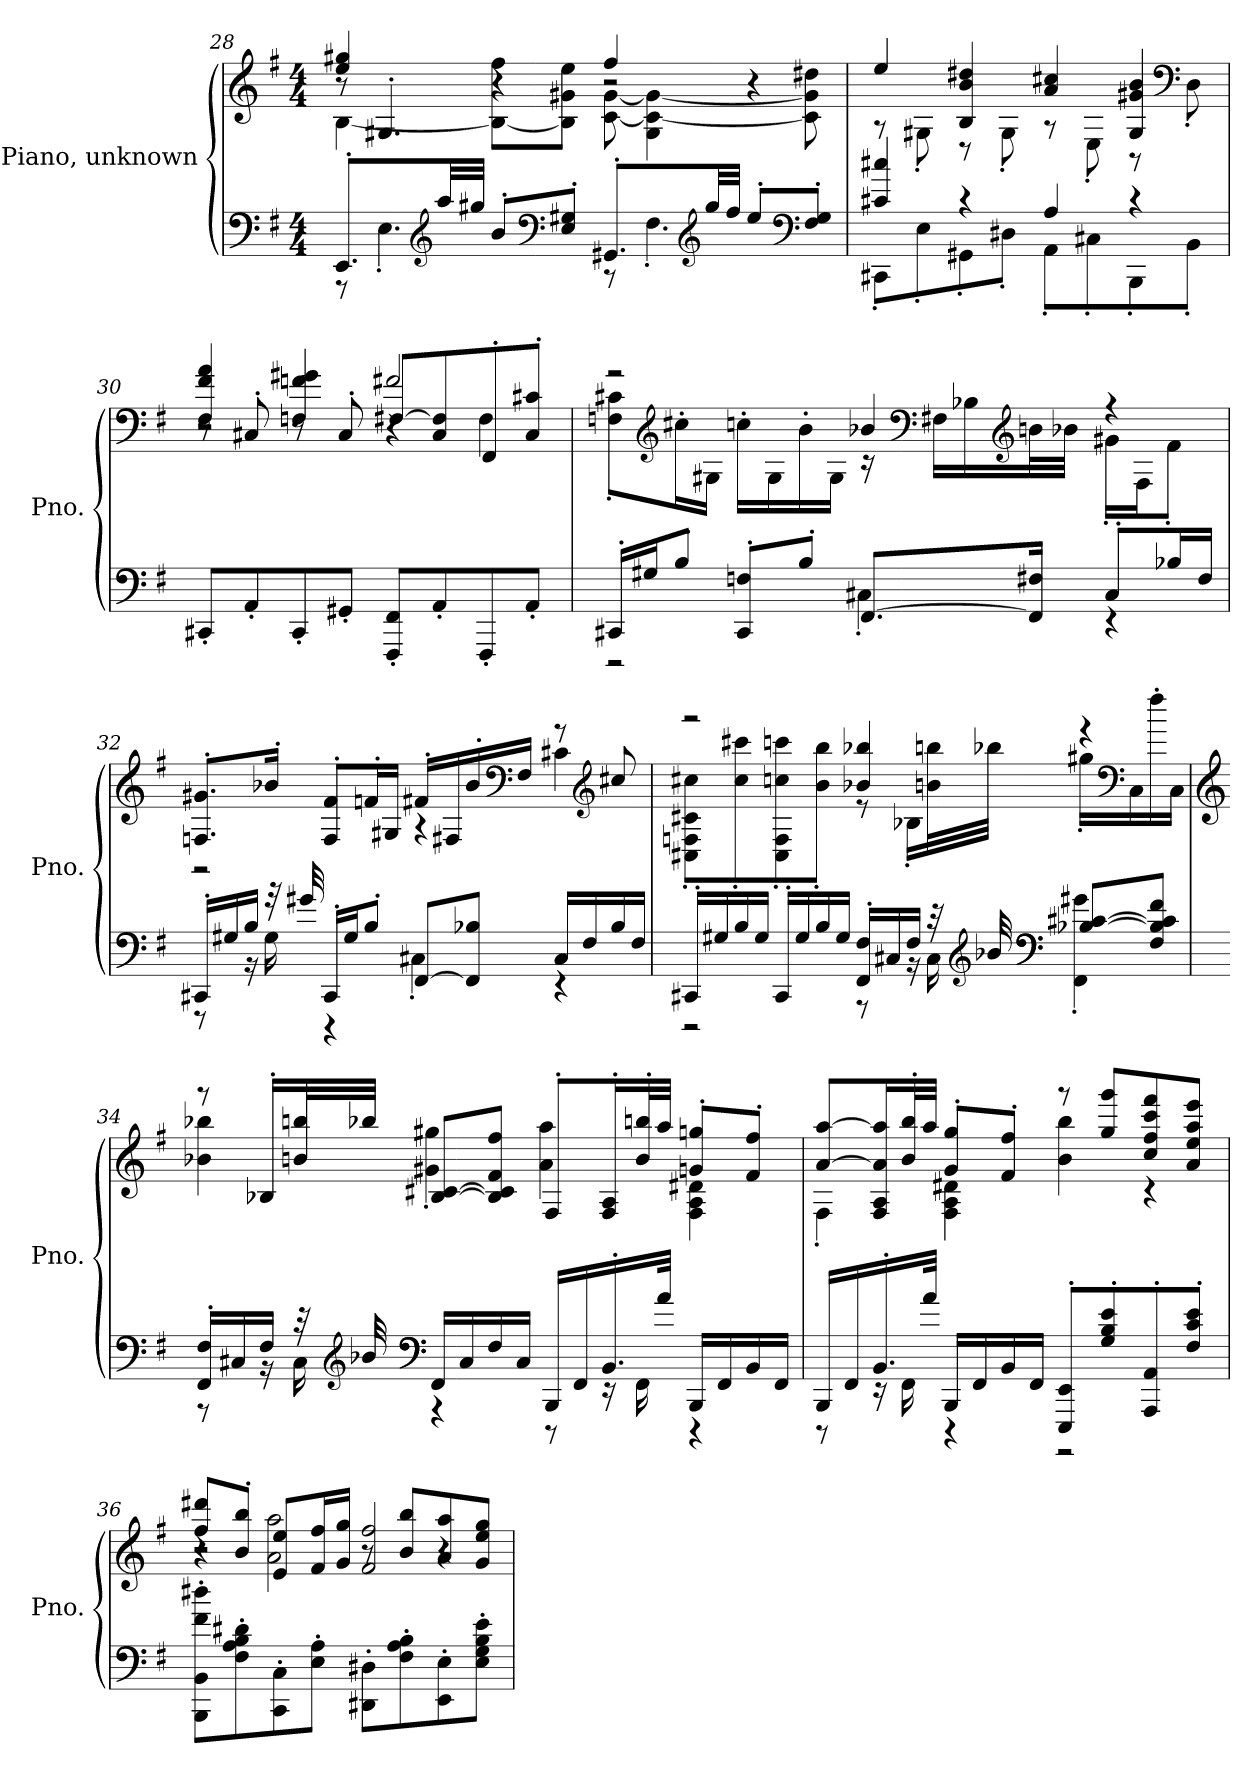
**kern	**kern
*part1	*part1
*staff2	*staff1
*I"Piano, unknown	*
*I'Pno.	*
*clefF4	*clefG2
*k[f#]	*k[f#]
*M4/4	*M4/4
=28	=28
*^	*^
*	*	*	*^
8.EE'/L	8r	4ee/ 4gg#X/	[4B\	8r
.	4.E'\	.	.	4.G#X'/
*clefG2	*	*	*	*
32aa/LL	.	.	.	.
32gg#X/JJJ	.	.	.	.
8b'/L	.	4r	8B\_ 8ff#\L	.
*clefF4	*	*	*	*
8E/' 8G#X/'J	.	.	8B\] 8g#X\ 8ee\J	.
8.GG#X'/L	8r	4ff#/	[8c\ [8g#\	2r
.	4.F#'\	.	4G#\ 4c\_ 4g#\_	.
*clefG2	*	*	*	*
32gg#/LL	.	.	.	.
32ff#/JJJ	.	.	.	.
8ee'/L	.	4r	.	.
*clefF4	*	*	*	*
8F#/' 8G#/'J	.	.	8c\] 8g#\] 8dd#X\	.
*	*	*	*v	*v
!!LO:LB:g=z
=29	=29	=29	=29
4c#X/ 4cc#X/	8CC#X'\L	4ee/	8r
.	8E'\	.	8G#X'\
4r	8GG#X'\	4B/ 4b/ 4dd#X/	8r
.	8D#X'\J	.	8G#'\
4A/	8AA'\L	4a/ 4cc#X/	8r
.	8C#X'\	.	8E'\
4r	8BBB'\	4G#/ 4g#X/ 4b/	8r
*	*	*clefF4	*
.	8BB'\J	.	8D'\
*v	*v	*	*
=30	=30	=30
*	*	*^
8CC#X'/L	4F#/ 4f#/ 4a/	2r	8r
8AA'/	.	.	8C#X'/
8CC#'/	4Fn/ 4fn/ 4g#X/	.	8r
8GG#X'/J	.	.	8C#'/
8FFF#/' 8FF#/'L	2f#X/	4r	[8F#X/L
8AA'/	.	.	8C#/ 8F#/]
8FFF#'/	.	4F#\	8FF#'/
8AA'/J	.	.	8C#/' 8c#X/'J
*	*	*v	*v
!!LO:LB:g=z
=31	=31	=31
*^	*	*
16CC#X'/LL	2r	2r	8Fn\' 8c#X\'L
16G#X/J	.	.	.
*	*	*clefG2	*
8B'/J	.	.	16cc#X'\L
.	.	.	16G#X\JJ
8CC#/' 8Fn/'L	.	.	16ccn'\LL
.	.	.	16G#\
8B'/J	.	.	16b'\
.	.	.	16G#\JJ
[8.FF#/L	4C#X'\	4b-X/	16r
*	*	*clefF4	*
.	.	.	16F#X\LL
.	.	.	16B-X\
*	*	*clefG2	*
16FF#/] 16F#X/Jk	.	.	32bn\L
.	.	.	32b-X\JJJ
8C#'/L	4r	4r	16g#X'\LL
.	.	.	16F#\J
16B-X/L	.	.	8f#'\J
16F#/JJ	.	.	.
!!LO:LB:g=z	!!
=32	=32	=32	=32
16CC#X'/LL	8r	8.Fn/' 8.g#X/'L	2r
16G#X/	.	.	.
16B/JJ	16r	.	.
32r	16G#\	16b-X'/Jk	.
32g#X/	.	.	.
16CC#'/LL	4r	8F/' 8f#/'L	.
16G#/J	.	.	.
8B'/J	.	16fn'/L	.
.	.	16G#X/JJ	.
[8FF#/L	4C#X'\	16f#X'/LL	4r
.	.	16F#X/	.
8FF#/] 8B-X/J	.	16b-'/	.
*	*	*clefF4	*
.	.	16F#/JJ	.
16C#/LL	4r	8r	4c#X\
16F#/	.	.	.
*	*	*clefG2	*
16B-/	.	8cc#X/	.
16F#/JJ	.	.	.
!!LO:LB:g=z	!!
=33	=33	=33	=33
16CC#X'/LL	2r	2r	8C#X\' 8Fn\' 8c#X\' 8cc#X\'L
16G#X/	.	.	.
16B/	.	.	8cc#\' 8ccc#X\'
16G#/JJ	.	.	.
16CC#'/LL	.	.	8C#\' 8F\' 8ccn\' 8cccn\'
16G#/	.	.	.
16B/	.	.	8b\' 8bb\'J
16G#/JJ	.	.	.
16FF#/' 16F#/'LL	8r	4b-X/ 4bb-X/	8r
16C#X/	.	.	.
16F#/JJ	16r	.	16B-X'\LL
32r	16C#\	.	32bn\ 32bbn\L
*clefG2	*	*	*
32b-X/	.	.	32bb-X\JJJ
*clefF4	*	*	*
[8B-X/ [8c#X/L	4FF#\' 4g#X\'	4r	16gg#X'\LL
*	*	*clefF4	*
.	.	.	16C#\
8F#/ 8B-/] 8c#/] 8f#/J	.	.	16ff#'\
.	.	.	16C#\JJ
!!LO:LB:g=z	!!
=34	=34	=34	=34
*	*	*clefG2	*
16FF#/' 16F#/'LL	8r	8r	4b-X\ 4bb-X\
16C#X/	.	.	.
16F#/JJ	16r	16B-X'/LL	.
32r	16C#\	32bn/ 32bbn/L	.
*clefG2	*	*	*
32b-X/	.	32bb-X/JJJ	.
*clefF4	*	*	*
16FF#/LL	4r	[8B-/ [8c#X/L	4g#X\' 4gg#X\'
16C#/	.	.	.
16F#/	.	8B-/] 8c#/] 8f#/ 8ff#/J	.
16C#/JJ	.	.	.
16BBB/LL	8r	8F#'/L	4a\ 4aa\
16FF#/	.	.	.
16.BB'/	16r	16F#/' 16A/'L	.
.	16FF#\	32b/' 32bbn/'L	.
32a/JJk	.	32aa/JJJ	.
16BBB/LL	4r	8gn/' 8ggn/'L	4F#\ 4A\ 4d#X\
16FF#/	.	.	.
16BB/	.	8f#/' 8ff#/'J	.
16FF#/JJ	.	.	.
=35	=35	=35	=35
16BBB/LL	8r	[8a/ [8aa/L	4F#'\
16FF#/	.	.	.
16.BB'/	16r	16F#/ 16A/ 16a/] 16aa/]L	.
.	16FF#\	32b/' 32bb/'L	.
32a/JJk	.	32aa/JJJ	.
16BBB/LL	4r	8g/' 8gg/'L	4F#\ 4A\ 4d#X\
16FF#/	.	.	.
16BB/	.	8f#/' 8ff#/'J	.
16FF#/JJ	.	.	.
8EEE/' 8EE/'L	2r	8r	4b\ 4bb\
8G/' 8B/' 8e/'	.	8gg/ 8ggg/L	.
8AAA/' 8AA/'	.	8cc/ 8ff#/ 8ccc/ 8fff#/	4r
8F#/' 8c/' 8e/'J	.	8a/ 8ee/ 8aa/ 8eee/J	.
*v	*v	*	*
!!LO:PB:g=z
=36	=36	=36
*	*	*^
8BBB\' 8BB\' 8f#\' 8dd#X\'L	8ff#/ 8ddd#X/L	4r	2r
8F#\' 8A\' 8B\' 8d#X\'	8b/' 8bb/'J	.	.
8CC\' 8C\'	8e/ 8ee/L	2a\ 2aa\	.
8E\' 8A\'J	16f#/ 16ff#/L	.	.
.	16g/ 16gg/JJ	.	.
8DD#X\' 8D#X\'L	8r	.	2f#/ 2ff#/
8F#\' 8A\' 8B\'	8b/ 8bb/L	.	.
8EE\' 8E\'	8a/ 8aa/	4r	.
8E\' 8G\' 8B\' 8e\'J	8g/ 8ee/ 8gg/J	.	.
*	*v	*v	*v
=	=
*-	*-
